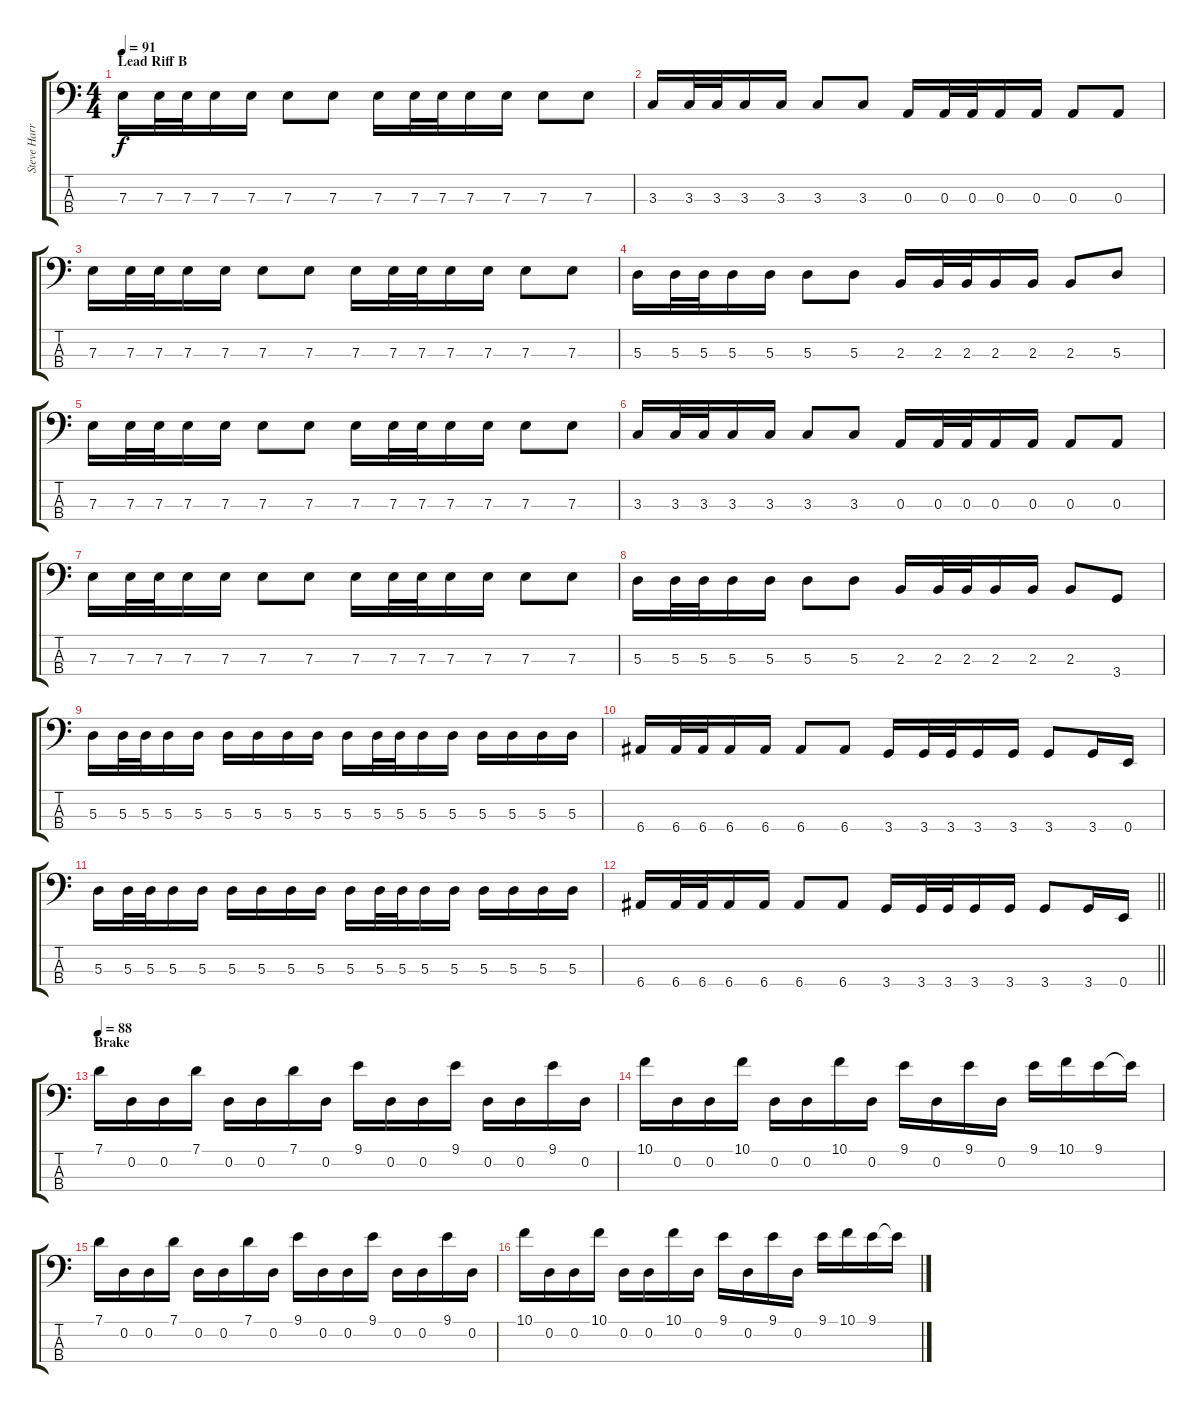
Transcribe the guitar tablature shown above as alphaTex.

\track ("Steve Harris" "Steve Harr") {instrument electricbassfinger}
\staff {score tabs}
\tuning (G2 D2 A1 E1) {hide}
\ts (4 4)
\section ("" "Lead Riff B")
\tempo 91
\clef f4
\ks c
7.3.16{dy f} 7.3.32 7.3.32 7.3.16 7.3.16 7.3.8 7.3.8 7.3.16 7.3.32 7.3.32 7.3.16 7.3.16 7.3.8 7.3.8 |
3.3.16 3.3.32 3.3.32 3.3.16 3.3.16 3.3.8 3.3.8 0.3.16 0.3.32 0.3.32 0.3.16 0.3.16 0.3.8 0.3.8 |
7.3.16 7.3.32 7.3.32 7.3.16 7.3.16 7.3.8 7.3.8 7.3.16 7.3.32 7.3.32 7.3.16 7.3.16 7.3.8 7.3.8 |
5.3.16 5.3.32 5.3.32 5.3.16 5.3.16 5.3.8 5.3.8 2.3.16 2.3.32 2.3.32 2.3.16 2.3.16 2.3.8 5.3.8 |
7.3.16 7.3.32 7.3.32 7.3.16 7.3.16 7.3.8 7.3.8 7.3.16 7.3.32 7.3.32 7.3.16 7.3.16 7.3.8 7.3.8 |
3.3.16 3.3.32 3.3.32 3.3.16 3.3.16 3.3.8 3.3.8 0.3.16 0.3.32 0.3.32 0.3.16 0.3.16 0.3.8 0.3.8 |
7.3.16 7.3.32 7.3.32 7.3.16 7.3.16 7.3.8 7.3.8 7.3.16 7.3.32 7.3.32 7.3.16 7.3.16 7.3.8 7.3.8 |
5.3.16 5.3.32 5.3.32 5.3.16 5.3.16 5.3.8 5.3.8 2.3.16 2.3.32 2.3.32 2.3.16 2.3.16 2.3.8 3.4.8 |
5.3.16 5.3.32 5.3.32 5.3.16 5.3.16 5.3.16 5.3.16 5.3.16 5.3.16 5.3.16 5.3.32 5.3.32 5.3.16 5.3.16 5.3.16 5.3.16 5.3.16 5.3.16 |
6.4.16 6.4.32 6.4.32 6.4.16 6.4.16 6.4.8 6.4.8 3.4.16 3.4.32 3.4.32 3.4.16 3.4.16 3.4.8 3.4.16 0.4.16 |
5.3.16 5.3.32 5.3.32 5.3.16 5.3.16 5.3.16 5.3.16 5.3.16 5.3.16 5.3.16 5.3.32 5.3.32 5.3.16 5.3.16 5.3.16 5.3.16 5.3.16 5.3.16 |
\barLineRight lightlight
6.4.16 6.4.32 6.4.32 6.4.16 6.4.16 6.4.8 6.4.8 3.4.16 3.4.32 3.4.32 3.4.16 3.4.16 3.4.8 3.4.16 0.4.16 |
\section ("" "Brake")
\tempo 88
7.1.16 0.2.16 0.2.16 7.1.16 0.2.16 0.2.16 7.1.16 0.2.16 9.1.16 0.2.16 0.2.16 9.1.16 0.2.16 0.2.16 9.1.16 0.2.16 |
10.1.16 0.2.16 0.2.16 10.1.16 0.2.16 0.2.16 10.1.16 0.2.16 9.1.16 0.2.16 9.1.16 0.2.16 9.1.16 10.1.16 9.1.16 9.1{t}.16 |
7.1.16 0.2.16 0.2.16 7.1.16 0.2.16 0.2.16 7.1.16 0.2.16 9.1.16 0.2.16 0.2.16 9.1.16 0.2.16 0.2.16 9.1.16 0.2.16 |
10.1.16 0.2.16 0.2.16 10.1.16 0.2.16 0.2.16 10.1.16 0.2.16 9.1.16 0.2.16 9.1.16 0.2.16 9.1.16 10.1.16 9.1.16 9.1{t}.16
